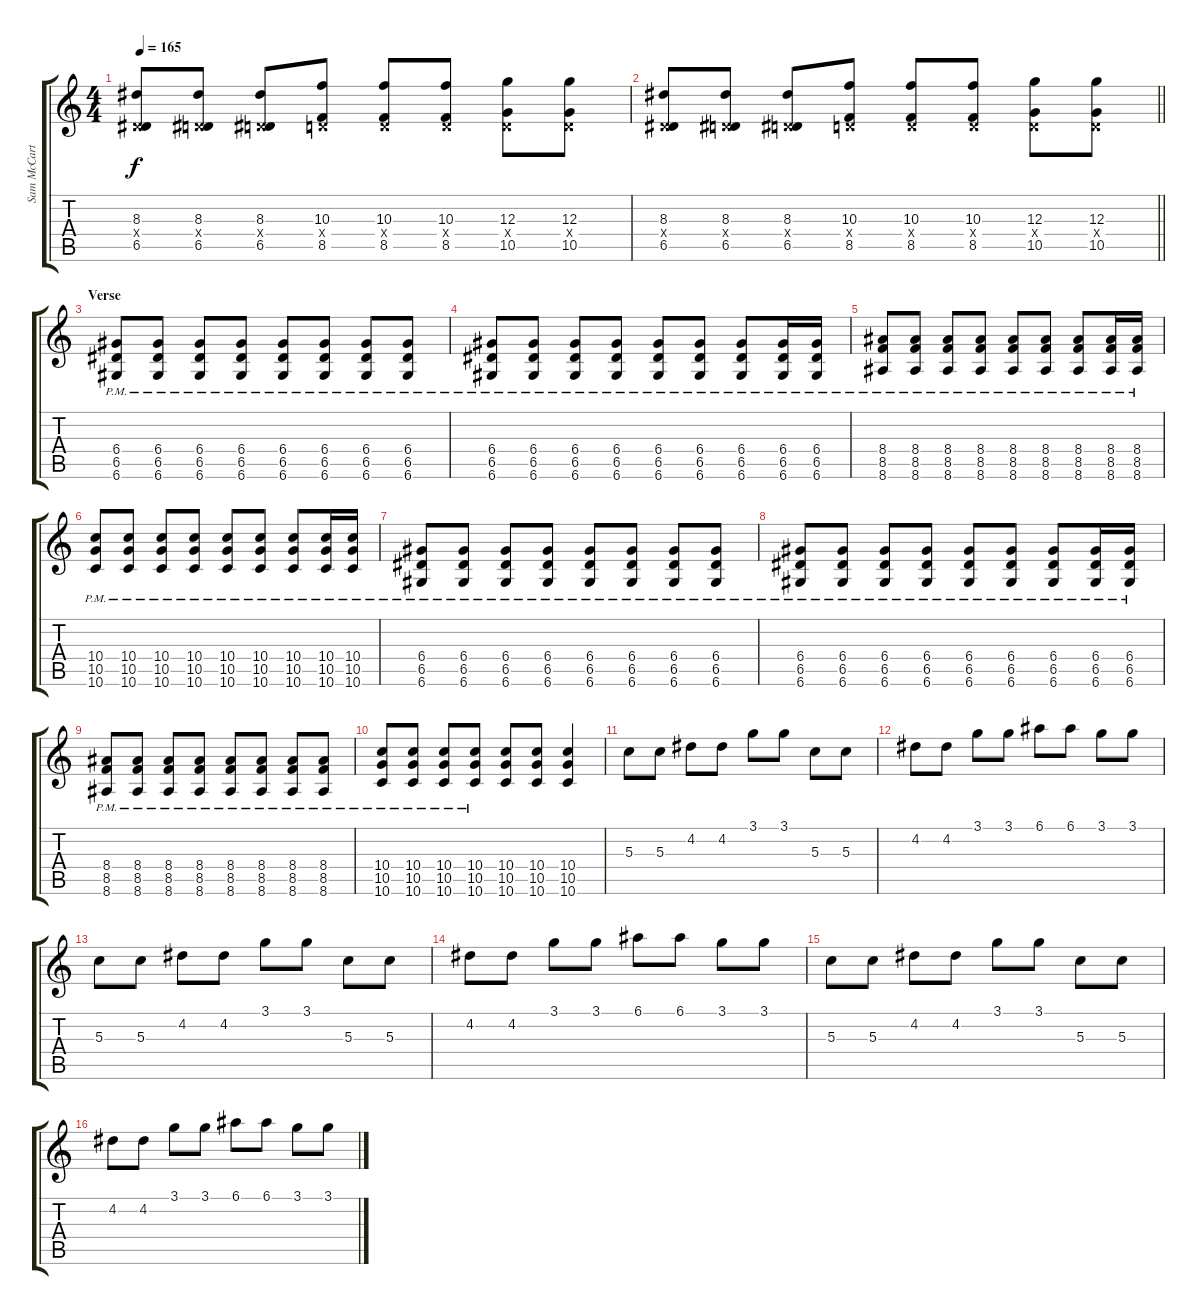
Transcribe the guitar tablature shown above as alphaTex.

\track ("Sam McCarthy" "Sam McCart") {instrument overdrivenguitar}
\staff {score tabs}
\tuning (E4 B3 G3 D3 A2 D2) {hide}
\ts (4 4)
\tempo 165
\clef g2
\ks c
(8.3 0.4{x} 6.5).8{dy f} (8.3 0.4{x} 6.5).8 (8.3 0.4{x} 6.5).8 (10.3 0.4{x} 8.5).8 (10.3 0.4{x} 8.5).8 (10.3 0.4{x} 8.5).8 (12.3 0.4{x} 10.5).8 (12.3 0.4{x} 10.5).8 |
\barLineRight lightlight
(8.3 0.4{x} 6.5).8 (8.3 0.4{x} 6.5).8 (8.3 0.4{x} 6.5).8 (10.3 0.4{x} 8.5).8 (10.3 0.4{x} 8.5).8 (10.3 0.4{x} 8.5).8 (12.3 0.4{x} 10.5).8 (12.3 0.4{x} 10.5).8 |
\section ("" "Verse")
(6.4{pm} 6.5{pm} 6.6{pm}).8{volume 6 instrument overdrivenguitar} (6.4{pm} 6.5{pm} 6.6{pm}).8 (6.4{pm} 6.5{pm} 6.6{pm}).8 (6.4{pm} 6.5{pm} 6.6{pm}).8 (6.4{pm} 6.5{pm} 6.6{pm}).8 (6.4{pm} 6.5{pm} 6.6{pm}).8 (6.4{pm} 6.5{pm} 6.6{pm}).8 (6.4{pm} 6.5{pm} 6.6{pm}).8 |
(6.4{pm} 6.5{pm} 6.6{pm}).8 (6.4{pm} 6.5{pm} 6.6{pm}).8 (6.4{pm} 6.5{pm} 6.6{pm}).8 (6.4{pm} 6.5{pm} 6.6{pm}).8 (6.4{pm} 6.5{pm} 6.6{pm}).8 (6.4{pm} 6.5{pm} 6.6{pm}).8 (6.4{pm} 6.5{pm} 6.6{pm}).8 (6.4{pm} 6.5{pm} 6.6{pm}).16 (6.4{pm} 6.5{pm} 6.6{pm}).16 |
(8.4{pm} 8.5{pm} 8.6{pm}).8 (8.4{pm} 8.5{pm} 8.6{pm}).8 (8.4{pm} 8.5{pm} 8.6{pm}).8 (8.4{pm} 8.5{pm} 8.6{pm}).8 (8.4{pm} 8.5{pm} 8.6{pm}).8 (8.4{pm} 8.5{pm} 8.6{pm}).8 (8.4{pm} 8.5{pm} 8.6{pm}).8 (8.4{pm} 8.5{pm} 8.6{pm}).16 (8.4{pm} 8.5{pm} 8.6{pm}).16 |
(10.4{pm} 10.5{pm} 10.6{pm}).8 (10.4{pm} 10.5{pm} 10.6{pm}).8 (10.4{pm} 10.5{pm} 10.6{pm}).8 (10.4{pm} 10.5{pm} 10.6{pm}).8 (10.4{pm} 10.5{pm} 10.6{pm}).8 (10.4{pm} 10.5{pm} 10.6{pm}).8 (10.4{pm} 10.5{pm} 10.6{pm}).8 (10.4{pm} 10.5{pm} 10.6{pm}).16 (10.4{pm} 10.5{pm} 10.6{pm}).16 |
(6.4{pm} 6.5{pm} 6.6{pm}).8 (6.4{pm} 6.5{pm} 6.6{pm}).8 (6.4{pm} 6.5{pm} 6.6{pm}).8 (6.4{pm} 6.5{pm} 6.6{pm}).8 (6.4{pm} 6.5{pm} 6.6{pm}).8 (6.4{pm} 6.5{pm} 6.6{pm}).8 (6.4{pm} 6.5{pm} 6.6{pm}).8 (6.4{pm} 6.5{pm} 6.6{pm}).8 |
(6.4{pm} 6.5{pm} 6.6{pm}).8 (6.4{pm} 6.5{pm} 6.6{pm}).8 (6.4{pm} 6.5{pm} 6.6{pm}).8 (6.4{pm} 6.5{pm} 6.6{pm}).8 (6.4{pm} 6.5{pm} 6.6{pm}).8 (6.4{pm} 6.5{pm} 6.6{pm}).8 (6.4{pm} 6.5{pm} 6.6{pm}).8 (6.4{pm} 6.5{pm} 6.6{pm}).16 (6.4{pm} 6.5{pm} 6.6{pm}).16 |
(8.4{pm} 8.5{pm} 8.6{pm}).8 (8.4{pm} 8.5{pm} 8.6{pm}).8 (8.4{pm} 8.5{pm} 8.6{pm}).8 (8.4{pm} 8.5{pm} 8.6{pm}).8 (8.4{pm} 8.5{pm} 8.6{pm}).8 (8.4{pm} 8.5{pm} 8.6{pm}).8 (8.4{pm} 8.5{pm} 8.6{pm}).8 (8.4{pm} 8.5{pm} 8.6{pm}).8 |
(10.4{pm} 10.5{pm} 10.6{pm}).8 (10.4{pm} 10.5{pm} 10.6{pm}).8 (10.4{pm} 10.5{pm} 10.6{pm}).8 (10.4{pm} 10.5{pm} 10.6{pm}).8 (10.4 10.5 10.6).8 (10.4 10.5 10.6).8 (10.4 10.5 10.6).4 |
5.3.8 5.3.8 4.2.8 4.2.8 3.1.8 3.1.8 5.3.8 5.3.8 |
4.2.8 4.2.8 3.1.8 3.1.8 6.1.8 6.1.8 3.1.8 3.1.8 |
5.3.8 5.3.8 4.2.8 4.2.8 3.1.8 3.1.8 5.3.8 5.3.8 |
4.2.8 4.2.8 3.1.8 3.1.8 6.1.8 6.1.8 3.1.8 3.1.8 |
5.3.8 5.3.8 4.2.8 4.2.8 3.1.8 3.1.8 5.3.8 5.3.8 |
4.2.8 4.2.8 3.1.8 3.1.8 6.1.8 6.1.8 3.1.8 3.1.8
